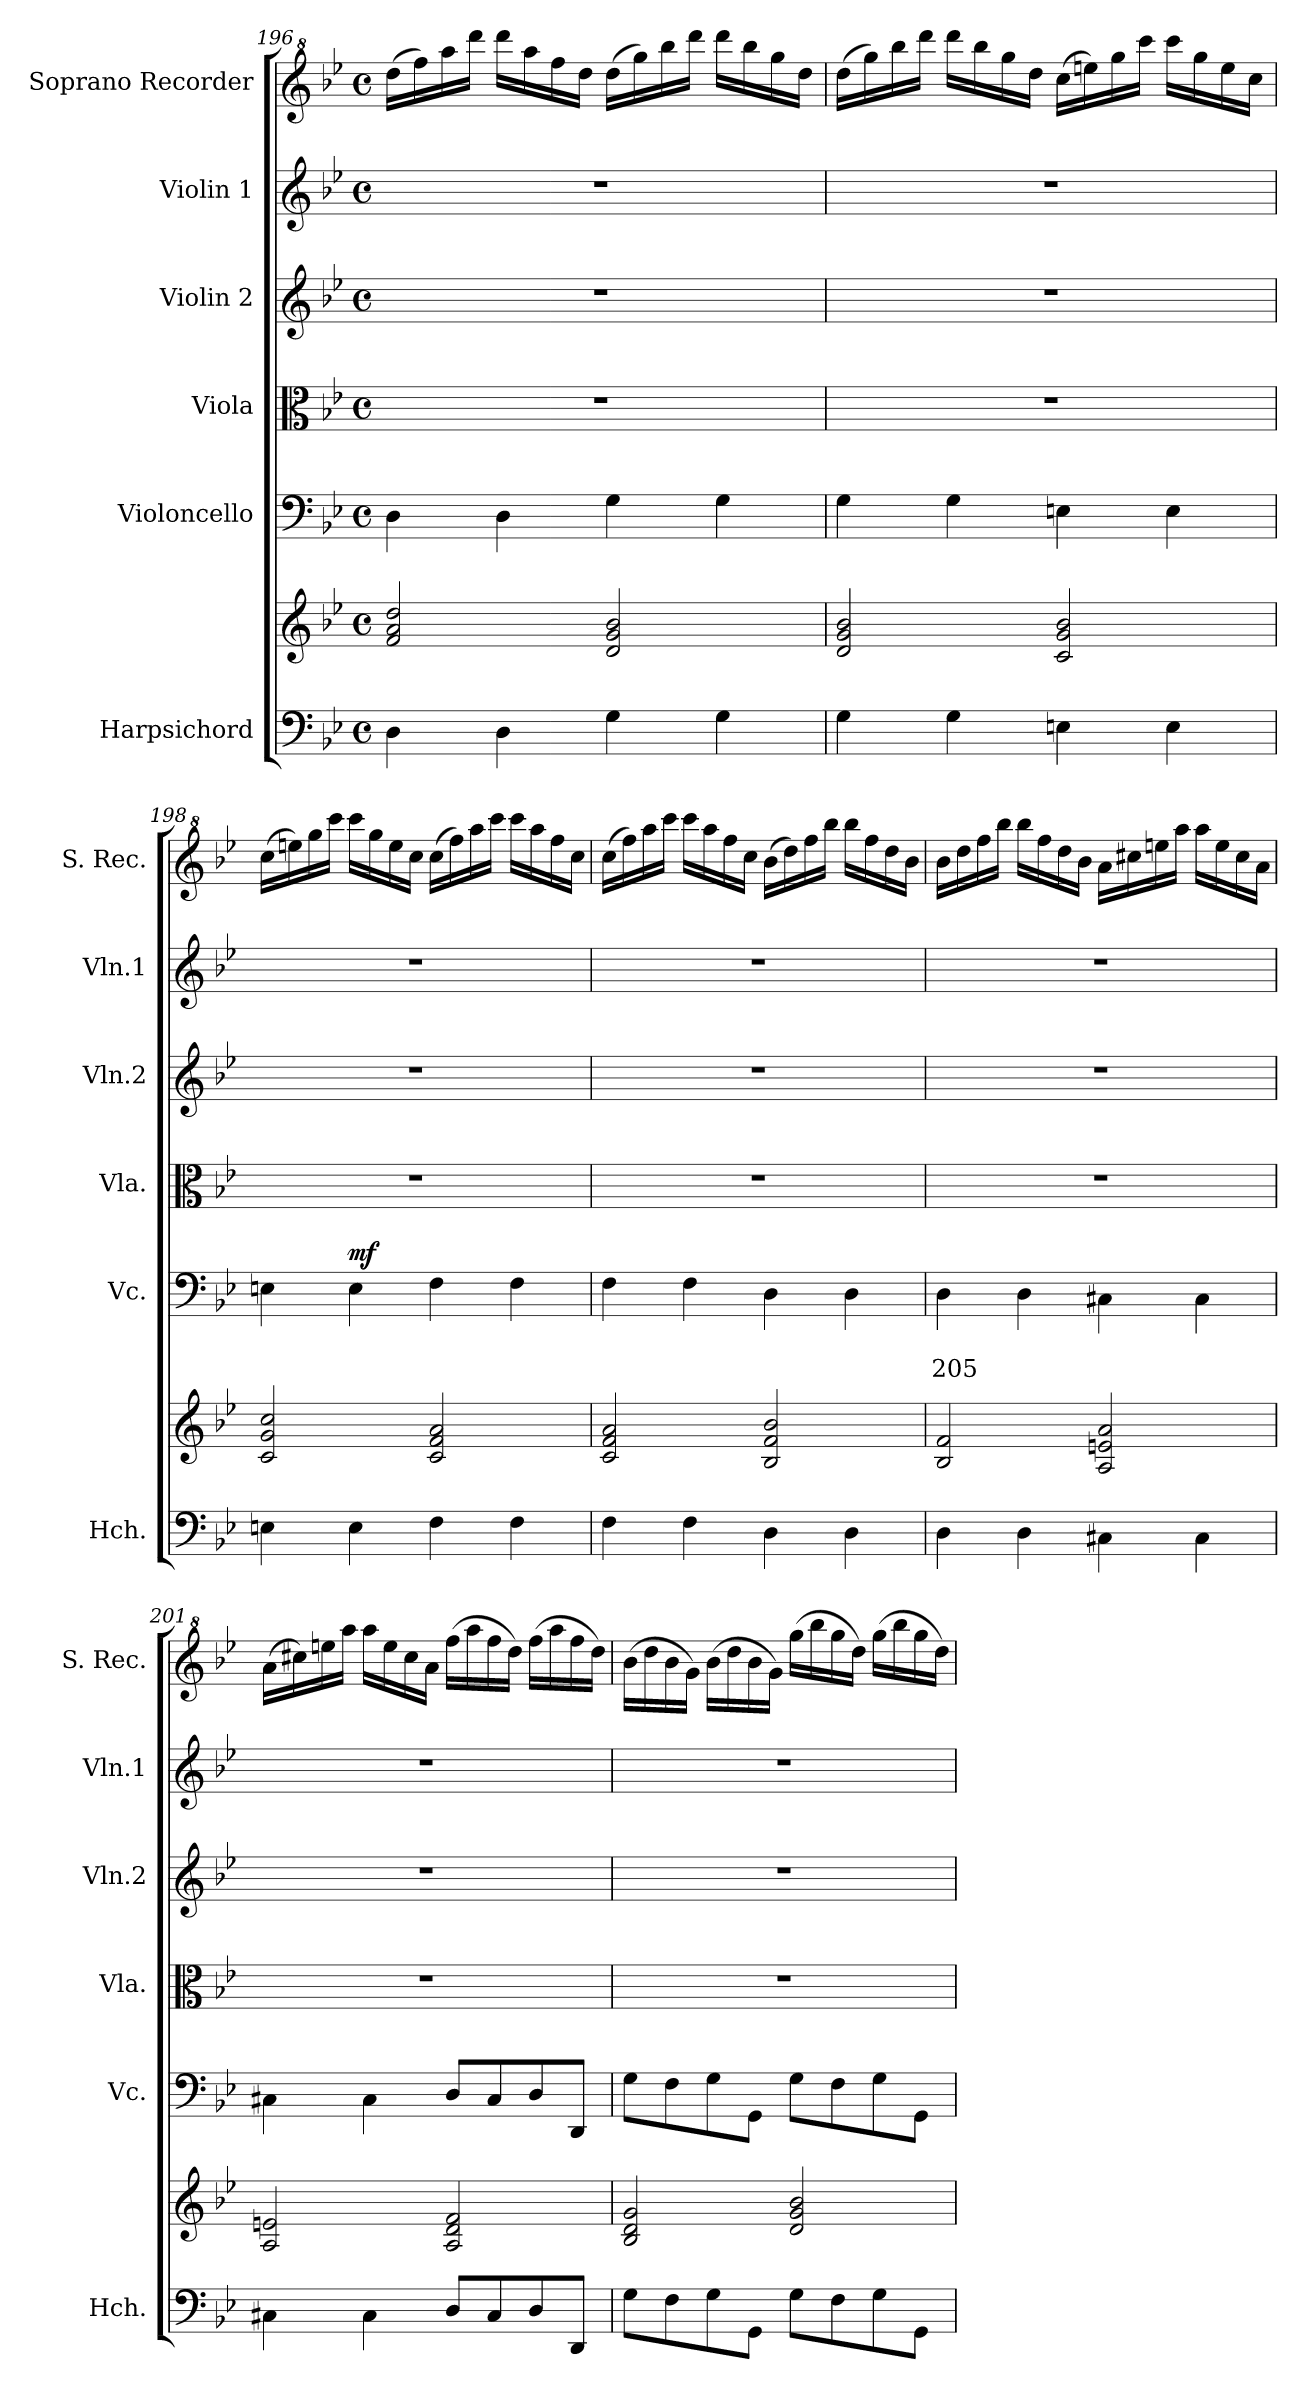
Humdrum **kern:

**kern	**kern	**kern	**text	**text	**dynam	**kern	**kern	**kern	**kern
*part6	*part6	*part5	*part5	*part5	*part5	*part4	*part3	*part2	*part1
*staff7	*staff6	*staff5	*staff5	*staff5	*staff5	*staff4	*staff3	*staff2	*staff1
*I"Harpsichord	*	*I"Violoncello	*	*	*	*I"Viola	*I"Violin 2	*I"Violin 1	*I"Soprano Recorder
*I'Hch.	*	*I'Vc.	*	*	*	*I'Vla.	*I'Vln.2	*I'Vln.1	*I'S. Rec.
*clefF4	*clefG2	*clefF4	*	*	*	*clefC3	*clefG2	*clefG2	*clefG^2
*k[b-e-]	*k[b-e-]	*k[b-e-]	*	*	*	*k[b-e-]	*k[b-e-]	*k[b-e-]	*k[b-e-]
*M4/4	*M4/4	*M4/4	*	*	*	*M4/4	*M4/4	*M4/4	*M4/4
*met(c)	*met(c)	*met(c)	*	*	*	*met(c)	*met(c)	*met(c)	*met(c)
=196	=196	=196	=196	=196	=196	=196	=196	=196	=196
4D\	2f/ 2a/ 2dd/	4D\	.	.	.	1r	1r	1r	(16ddd\LL
.	.	.	.	.	.	.	.	.	16fff\)
.	.	.	.	.	.	.	.	.	16aaa\
.	.	.	.	.	.	.	.	.	16dddd\JJ
4D\	.	4D\	.	.	.	.	.	.	16dddd\LL
.	.	.	.	.	.	.	.	.	16aaa\
.	.	.	.	.	.	.	.	.	16fff\
.	.	.	.	.	.	.	.	.	16ddd\JJ
4G\	2d/ 2g/ 2b-/	4G\	.	.	.	.	.	.	(16ddd\LL
.	.	.	.	.	.	.	.	.	16ggg\)
.	.	.	.	.	.	.	.	.	16bbb-\
.	.	.	.	.	.	.	.	.	16dddd\JJ
4G\	.	4G\	.	.	.	.	.	.	16dddd\LL
.	.	.	.	.	.	.	.	.	16bbb-\
.	.	.	.	.	.	.	.	.	16ggg\
.	.	.	.	.	.	.	.	.	16ddd\JJ
=197	=197	=197	=197	=197	=197	=197	=197	=197	=197
4G\	2d/ 2g/ 2b-/	4G\	.	.	.	1r	1r	1r	(16ddd\LL
.	.	.	.	.	.	.	.	.	16ggg\)
.	.	.	.	.	.	.	.	.	16bbb-\
.	.	.	.	.	.	.	.	.	16dddd\JJ
4G\	.	4G\	.	.	.	.	.	.	16dddd\LL
.	.	.	.	.	.	.	.	.	16bbb-\
.	.	.	.	.	.	.	.	.	16ggg\
.	.	.	.	.	.	.	.	.	16ddd\JJ
4En\	2c/ 2g/ 2b-/	4En\	.	.	.	.	.	.	(16ccc\LL
.	.	.	.	.	.	.	.	.	16eeen\)
.	.	.	.	.	.	.	.	.	16ggg\
.	.	.	.	.	.	.	.	.	16cccc\JJ
4E\	.	4E\	.	.	.	.	.	.	16cccc\LL
.	.	.	.	.	.	.	.	.	16ggg\
.	.	.	.	.	.	.	.	.	16eee\
.	.	.	.	.	.	.	.	.	16ccc\JJ
=198	=198	=198	=198	=198	=198	=198	=198	=198	=198
4En\	2c/ 2g/ 2cc/	4En\	.	.	.	1r	1r	1r	(16ccc\LL
.	.	.	.	.	.	.	.	.	16eeen\)
.	.	.	.	.	.	.	.	.	16ggg\
.	.	.	.	.	.	.	.	.	16cccc\JJ
!	!	!	!	!	!LO:DY:b	!	!	!	!
4E\	.	4E\	.	.	mf	.	.	.	16cccc\LL
.	.	.	.	.	.	.	.	.	16ggg\
.	.	.	.	.	.	.	.	.	16eee\
.	.	.	.	.	.	.	.	.	16ccc\JJ
4F\	2c/ 2f/ 2a/	4F\	.	.	.	.	.	.	(16ccc\LL
.	.	.	.	.	.	.	.	.	16fff\)
.	.	.	.	.	.	.	.	.	16aaa\
.	.	.	.	.	.	.	.	.	16cccc\JJ
4F\	.	4F\	.	.	.	.	.	.	16cccc\LL
.	.	.	.	.	.	.	.	.	16aaa\
.	.	.	.	.	.	.	.	.	16fff\
.	.	.	.	.	.	.	.	.	16ccc\JJ
=199	=199	=199	=199	=199	=199	=199	=199	=199	=199
4F\	2c/ 2f/ 2a/	4F\	.	.	.	1r	1r	1r	(16ccc\LL
.	.	.	.	.	.	.	.	.	16fff\)
.	.	.	.	.	.	.	.	.	16aaa\
.	.	.	.	.	.	.	.	.	16cccc\JJ
4F\	.	4F\	.	.	.	.	.	.	16cccc\LL
.	.	.	.	.	.	.	.	.	16aaa\
.	.	.	.	.	.	.	.	.	16fff\
.	.	.	.	.	.	.	.	.	16ccc\JJ
4D\	2B-/ 2f/ 2b-/	4D\	.	.	.	.	.	.	(16bb-\LL
.	.	.	.	.	.	.	.	.	16ddd\)
.	.	.	.	.	.	.	.	.	16fff\
.	.	.	.	.	.	.	.	.	16bbb-\JJ
4D\	.	4D\	.	.	.	.	.	.	16bbb-\LL
.	.	.	.	.	.	.	.	.	16fff\
.	.	.	.	.	.	.	.	.	16ddd\
.	.	.	.	.	.	.	.	.	16bb-\JJ
!!LO:LB:g=z
=200	=200	=200	=200	=200	=200	=200	=200	=200	=200
!	!	!	!	!LO:LY:b	!	!	!	!	!
4D\	2B-/ 2f/	4D\	.	205	.	1r	1r	1r	16bb-\LL
.	.	.	.	.	.	.	.	.	16ddd\
.	.	.	.	.	.	.	.	.	16fff\
.	.	.	.	.	.	.	.	.	16bbb-\JJ
4D\	.	4D\	.	.	.	.	.	.	16bbb-\LL
.	.	.	.	.	.	.	.	.	16fff\
.	.	.	.	.	.	.	.	.	16ddd\
.	.	.	.	.	.	.	.	.	16bb-\JJ
4C#X\	2A/ 2en/ 2a/	4C#X\	.	.	.	.	.	.	16aa\LL
.	.	.	.	.	.	.	.	.	16ccc#X\
.	.	.	.	.	.	.	.	.	16eeen\
.	.	.	.	.	.	.	.	.	16aaa\JJ
4C#\	.	4C#\	.	.	.	.	.	.	16aaa\LL
.	.	.	.	.	.	.	.	.	16eee\
.	.	.	.	.	.	.	.	.	16ccc#\
.	.	.	.	.	.	.	.	.	16aa\JJ
=201	=201	=201	=201	=201	=201	=201	=201	=201	=201
4C#X\	2A/ 2en/	4C#X\	.	.	.	1r	1r	1r	(16aa\LL
.	.	.	.	.	.	.	.	.	16ccc#X\)
.	.	.	.	.	.	.	.	.	16eeen\
.	.	.	.	.	.	.	.	.	16aaa\JJ
4C#\	.	4C#\	.	.	.	.	.	.	16aaa\LL
.	.	.	.	.	.	.	.	.	16eee\
.	.	.	.	.	.	.	.	.	16ccc#\
.	.	.	.	.	.	.	.	.	16aa\JJ
8D/L	2A/ 2d/ 2f/	8D/L	.	.	.	.	.	.	(16fff\LL
.	.	.	.	.	.	.	.	.	16aaa\
8C#/	.	8C#/	.	.	.	.	.	.	16fff\
.	.	.	.	.	.	.	.	.	16ddd\JJ)
8D/	.	8D/	.	.	.	.	.	.	(16fff\LL
.	.	.	.	.	.	.	.	.	16aaa\
8DD/J	.	8DD/J	.	.	.	.	.	.	16fff\
.	.	.	.	.	.	.	.	.	16ddd\JJ)
=202	=202	=202	=202	=202	=202	=202	=202	=202	=202
8G\L	2B-/ 2d/ 2g/	8G\L	.	.	.	1r	1r	1r	(16bb-\LL
.	.	.	.	.	.	.	.	.	16ddd\
8F\	.	8F\	.	.	.	.	.	.	16bb-\
.	.	.	.	.	.	.	.	.	16gg\JJ)
8G\	.	8G\	.	.	.	.	.	.	(16bb-\LL
.	.	.	.	.	.	.	.	.	16ddd\
8GG\J	.	8GG\J	.	.	.	.	.	.	16bb-\
.	.	.	.	.	.	.	.	.	16gg\JJ)
8G\L	2d/ 2g/ 2b-/	8G\L	.	.	.	.	.	.	(16ggg\LL
.	.	.	.	.	.	.	.	.	16bbb-\
8F\	.	8F\	.	.	.	.	.	.	16ggg\
.	.	.	.	.	.	.	.	.	16ddd\JJ)
8G\	.	8G\	.	.	.	.	.	.	(16ggg\LL
.	.	.	.	.	.	.	.	.	16bbb-\
8GG\J	.	8GG\J	.	.	.	.	.	.	16ggg\
.	.	.	.	.	.	.	.	.	16ddd\JJ)
=	=	=	=	=	=	=	=	=	=
*-	*-	*-	*-	*-	*-	*-	*-	*-	*-
